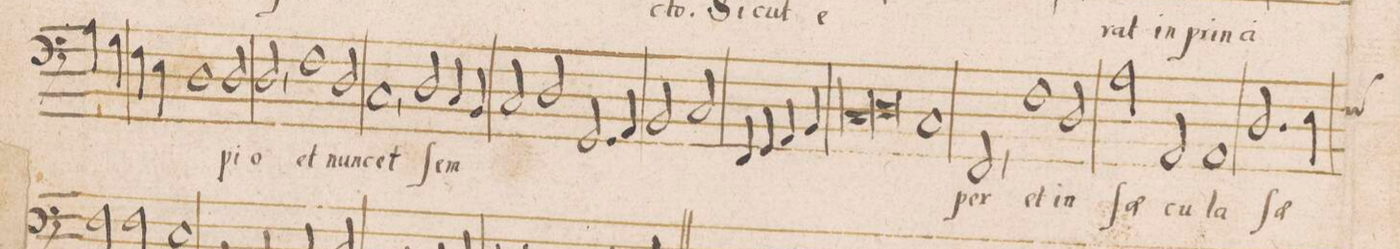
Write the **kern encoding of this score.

**kern	**text
*I""BASSUS	*
*clefF4	*
*k[]	*
*met(C|)	*
*M2/1	*
4A\	.
4G\	.
4F\	.
4E\	.
1D\	.
=67-	=67-
2D/	-pi-
2D,/	-o
1F\	et
=68-	=68-
2D/	nunc
1C,	et
=69-	=69-
2D/	ſem-
4C/	.
4BB/	.
2C/	.
2D/	.
=70-	=70-
2.GG/	.
4AA/	.
2BB/	.
2C/	.
=71-	=71-
4FF/	.
4GG/	.
4AA/	.
4BB/	.
*lig	*
1C	.
=72-	=72-
1D	.
*Xlig	*
1C	.
=73-	=73-
2FF,/	-per
1F	et
2D/	in
=74-	=74-
2A\	ſæ-
2AA/	-cu-
1AA	-la
=75-	=75-
2.D/	ſæ-
*custos:F	*
4E\	.
*-	*-
